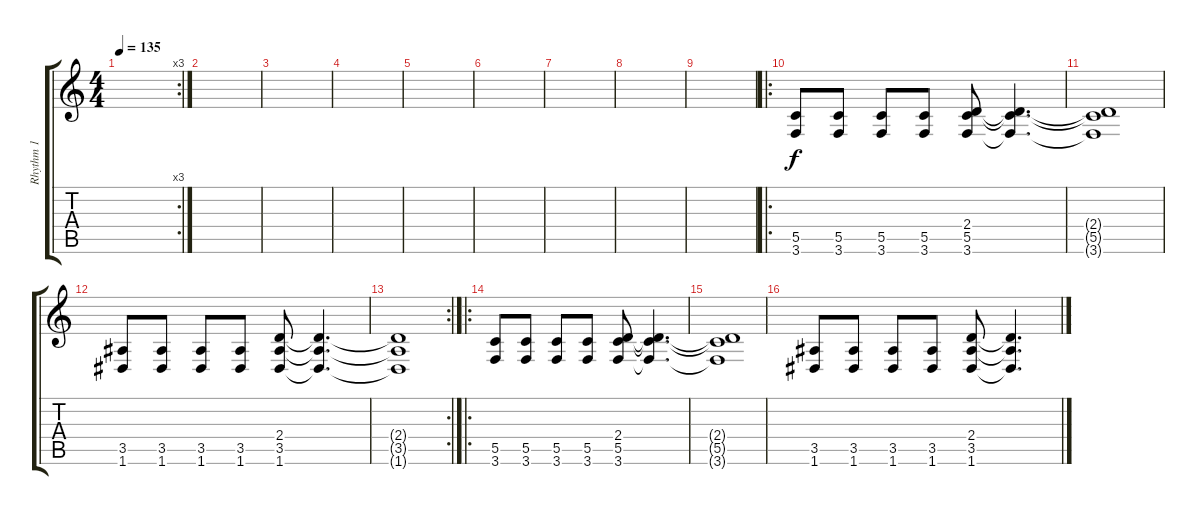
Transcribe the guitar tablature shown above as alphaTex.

\track ("Rhythm 1" "Rhythm 1") {instrument distortionguitar}
\staff {score tabs}
\tuning (D4 A3 F3 C3 G2 D2) {hide}
\rc 3
\ts (4 4)
\tempo 135
\clef g2
\ks c
|
|
|
|
|
|
|
|
|
\ro
(5.5 3.6).8{volume 11 balance 2} (5.5 3.6).8 (5.5 3.6).8 (5.5 3.6).8 (2.4 5.5 3.6).8 (2.4{t} 5.5{t} 3.6{t}).4{d} |
(2.4{t} 5.5{t} 3.6{t}).1 |
(3.5 1.6).8 (3.5 1.6).8 (3.5 1.6).8 (3.5 1.6).8 (2.4 3.5 1.6).8 (2.4{t} 3.5{t} 1.6{t}).4{d} |
\rc 2
(2.4{t} 3.5{t} 1.6{t}).1 |
\ro
(5.5 3.6).8 (5.5 3.6).8 (5.5 3.6).8 (5.5 3.6).8 (2.4 5.5 3.6).8 (2.4{t} 5.5{t} 3.6{t}).4{d} |
(2.4{t} 5.5{t} 3.6{t}).1 |
(3.5 1.6).8 (3.5 1.6).8 (3.5 1.6).8 (3.5 1.6).8 (2.4 3.5 1.6).8 (2.4{t} 3.5{t} 1.6{t}).4{d}
